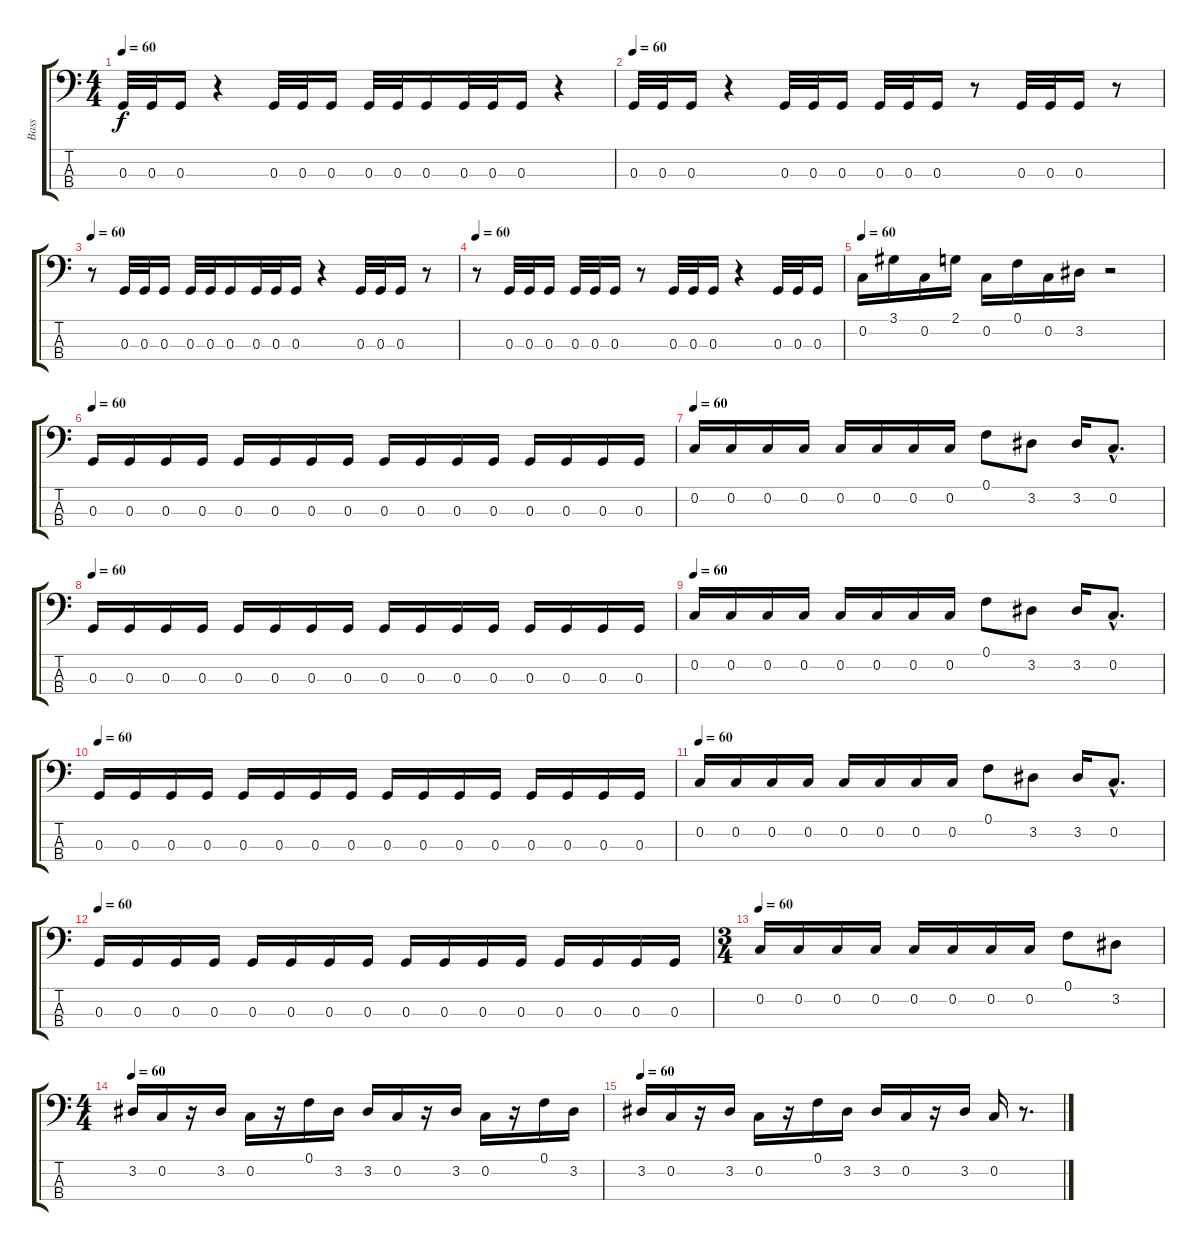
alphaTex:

\track ("Bass" "Bass") {instrument electricbasspick}
\staff {score tabs}
\tuning (F2 C2 G1 D1) {hide}
\ts (4 4)
\tempo 60
\clef f4
\ks c
0.3.32{dy f} 0.3.32 0.3.16 r.4 0.3.32 0.3.32 0.3.16 0.3.32 0.3.32 0.3.16 0.3.32 0.3.32 0.3.16 r.4 |
\tempo 60
0.3.32 0.3.32 0.3.16 r.4 0.3.32 0.3.32 0.3.16 0.3.32 0.3.32 0.3.16 r.8 0.3.32 0.3.32 0.3.16 r.8 |
\tempo 60
r.8 0.3.32 0.3.32 0.3.16 0.3.32 0.3.32 0.3.16 0.3.32 0.3.32 0.3.16 r.4 0.3.32 0.3.32 0.3.16 r.8 |
\tempo 60
r.8 0.3.32 0.3.32 0.3.16 0.3.32 0.3.32 0.3.16 r.8 0.3.32 0.3.32 0.3.16 r.4 0.3.32 0.3.32 0.3.16 |
\tempo 60
0.2.16 3.1.16 0.2.16 2.1.16 0.2.16 0.1.16 0.2.16 3.2.16 r.2 |
\tempo 60
0.3.16 0.3.16 0.3.16 0.3.16 0.3.16 0.3.16 0.3.16 0.3.16 0.3.16 0.3.16 0.3.16 0.3.16 0.3.16 0.3.16 0.3.16 0.3.16 |
\tempo 60
0.2.16 0.2.16 0.2.16 0.2.16 0.2.16 0.2.16 0.2.16 0.2.16 0.1.8 3.2.8 3.2.16 0.2{hac}.8{d} |
\tempo 60
0.3.16 0.3.16 0.3.16 0.3.16 0.3.16 0.3.16 0.3.16 0.3.16 0.3.16 0.3.16 0.3.16 0.3.16 0.3.16 0.3.16 0.3.16 0.3.16 |
\tempo 60
0.2.16 0.2.16 0.2.16 0.2.16 0.2.16 0.2.16 0.2.16 0.2.16 0.1.8 3.2.8 3.2.16 0.2{hac}.8{d} |
\tempo 60
0.3.16 0.3.16 0.3.16 0.3.16 0.3.16 0.3.16 0.3.16 0.3.16 0.3.16 0.3.16 0.3.16 0.3.16 0.3.16 0.3.16 0.3.16 0.3.16 |
\tempo 60
0.2.16 0.2.16 0.2.16 0.2.16 0.2.16 0.2.16 0.2.16 0.2.16 0.1.8 3.2.8 3.2.16 0.2{hac}.8{d} |
\tempo 60
0.3.16 0.3.16 0.3.16 0.3.16 0.3.16 0.3.16 0.3.16 0.3.16 0.3.16 0.3.16 0.3.16 0.3.16 0.3.16 0.3.16 0.3.16 0.3.16 |
\ts (3 4)
\tempo 60
0.2.16 0.2.16 0.2.16 0.2.16 0.2.16 0.2.16 0.2.16 0.2.16 0.1.8 3.2.8 |
\ts (4 4)
\tempo 60
3.2.16 0.2.16 r.16 3.2.16 0.2.16 r.16 0.1.16 3.2.16 3.2.16 0.2.16 r.16 3.2.16 0.2.16 r.16 0.1.16 3.2.16 |
\tempo 60
3.2.16 0.2.16 r.16 3.2.16 0.2.16 r.16 0.1.16 3.2.16 3.2.16 0.2.16 r.16 3.2.16 0.2.16 r.8{d}
